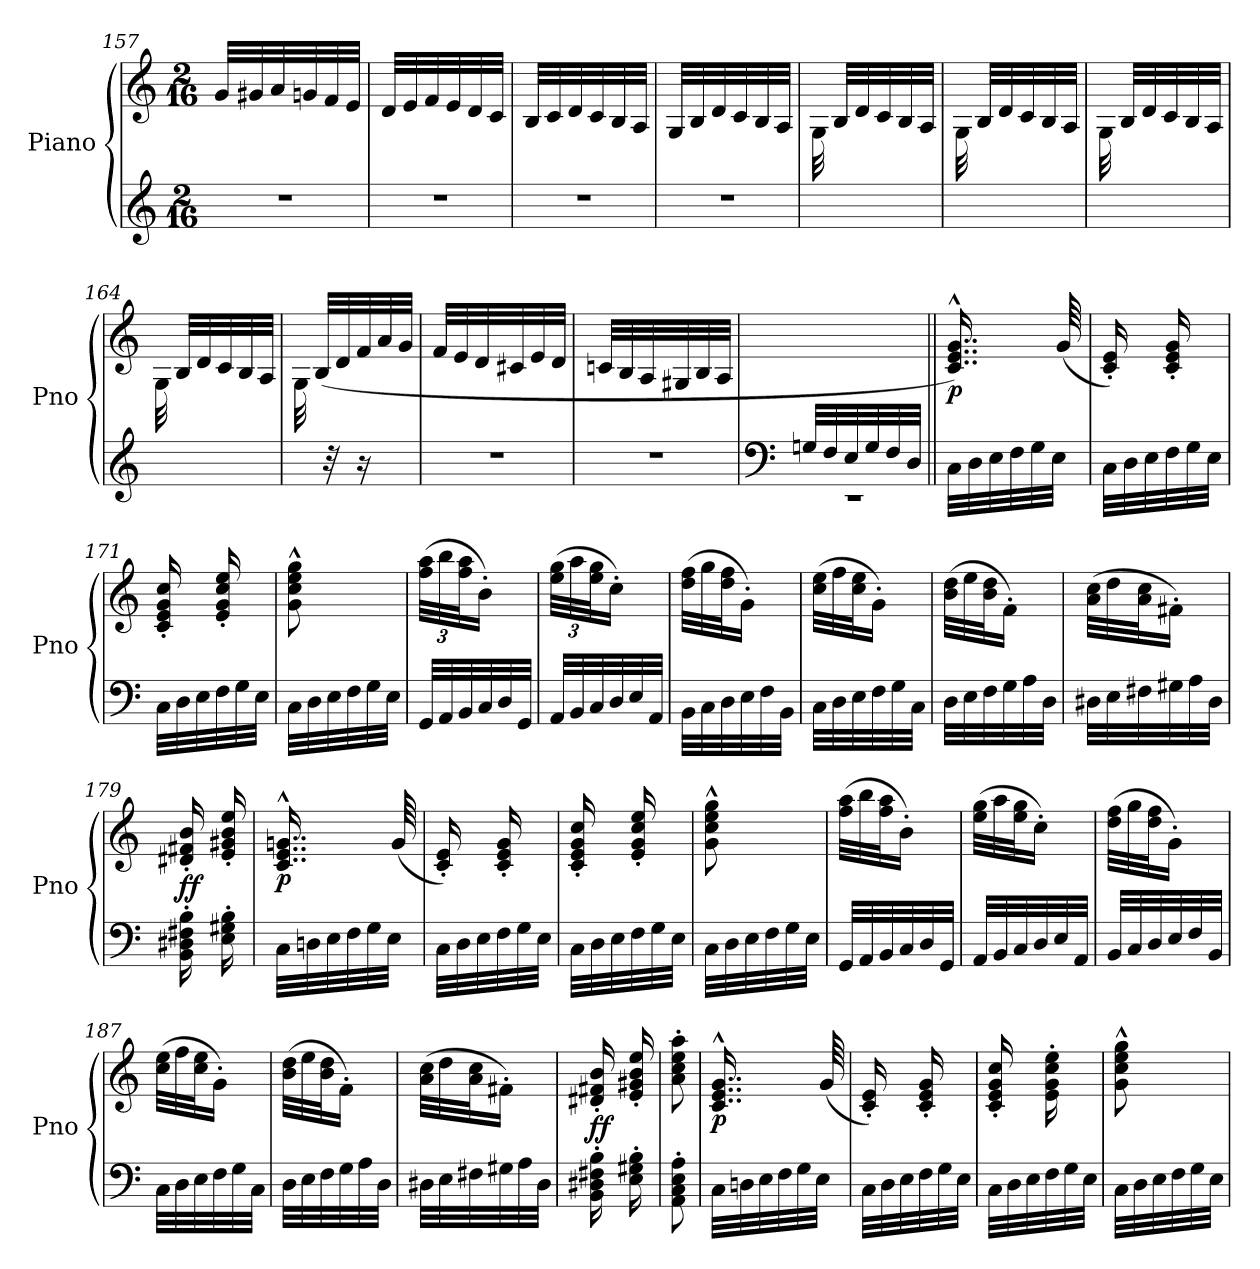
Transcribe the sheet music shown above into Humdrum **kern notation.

**kern	**kern	**dynam
*part1	*part1	*part1
*staff2	*staff1	*staff1/2
*I"Piano	*	*
*I'Pno	*	*
*clefG2	*clefG2	*
*k[]	*k[]	*
*M2/16	*M2/16	*
*	*Xtuplet	*
=157	=157	=157
8r	48g/LLL	.
.	48g#X/	.
.	48a/	.
.	48gn/	.
.	48f/	.
.	48e/JJJ	.
!!LO:LB:g=z
=158	=158	=158
8r	48d/LLL	.
.	48e/	.
.	48f/	.
.	48e/	.
.	48d/	.
.	48c/JJJ	.
=159	=159	=159
8r	48B/LLL	.
.	48c/	.
.	48d/	.
.	48c/	.
.	48B/	.
.	48A/JJJ	.
=160	=160	=160
8r	48G/LLL	.
.	48B/	.
.	48d/	.
.	48c/	.
.	48B/	.
.	48A/JJJ	.
=161	=161	=161
8ryy	48G\	.
.	48B/LLL	.
.	48d/	.
.	48c/	.
.	48B/	.
.	48A/JJJ	.
=162	=162	=162
8ryy	48G\	.
.	48B/LLL	.
.	48d/	.
.	48c/	.
.	48B/	.
.	48A/JJJ	.
=163	=163	=163
8ryy	48G\	.
.	48B/LLL	.
.	48d/	.
.	48c/	.
.	48B/	.
.	48A/JJJ	.
!!LO:LB:g=z
=164	=164	=164
8ryy	48G\	.
.	48B/LLL	.
.	48d/	.
.	48c/	.
.	48B/	.
.	48A/JJJ	.
=165	=165	=165
32ryy	48G\	.
.	(<48B/LLL	.
32r	.	.
.	48d/	.
16r	48f/	.
.	48a/	.
.	48g/JJJ	.
=166	=166	=166
8r	48f/LLL	.
.	48e/	.
.	48d/	.
.	48c#X/	.
.	48e/	.
.	48d/JJJ	.
=167	=167	=167
8r	48cn/LLL	.
.	48B/	.
.	48A/	.
.	48G#X/	.
.	48B/	.
.	48A/JJJ	.
=168	=168	=168
*clefF4	*	*
*Xtuplet	*	*
*^	*	*
48Gn/LLL	8rEE	8ryy	.
48F/	.	.	.
48E/	.	.	.
48G/	.	.	.
48F/	.	.	.
48D/JJJ	.	.	.
*v	*v	*	*
=169||	=169||	=169||
!	!	!LO:DY:b
48C\LLL	16..c/^^ 16..e/^^ 16..g/^^)	p
48D\	.	.
48E\	.	.
48F\	.	.
48G\	.	.
48E\JJJ	.	.
.	(>64g/	.
!!LO:LB:g=z
=170	=170	=170
48C\LLL	16c/' 16e/')	.
48D\	.	.
48E\	.	.
48F\	16c/' 16e/' 16g/'	.
48G\	.	.
48E\JJJ	.	.
=171	=171	=171
48C\LLL	16c/' 16e/' 16g/' 16cc/'	.
48D\	.	.
48E\	.	.
48F\	16e/' 16g/' 16cc/' 16ee/'	.
48G\	.	.
48E\JJJ	.	.
=172	=172	=172
48C\LLL	8g\^^ 8cc\^^ 8ee\^^ 8gg\^^	.
48D\	.	.
48E\	.	.
48F\	.	.
48G\	.	.
48E\JJJ	.	.
=173	=173	=173
*	*tuplet	*
*	*Xbrackettup	*
48GG\LLL	(>48ff\ 48aa\LLL	.
48AA/	48bb\	.
48BB/	48ff\ 48aa\J	.
48C/	16b'\JJ)	.
48D/	.	.
48GG/JJJ	.	.
=174	=174	=174
48AA\LLL	(>48ee\ 48gg\LLL	.
48BB/	48aa\	.
48C/	48ee\ 48gg\J	.
48D/	16cc'\JJ)	.
48E/	.	.
48AA/JJJ	.	.
=175	=175	=175
*	*Xtuplet	*
48BB\LLL	(>48dd\ 48ff\LLL	.
48C\	48gg\	.
48D\	48dd\ 48ff\J	.
48E\	16g'\JJ)	.
48F\	.	.
48BB\JJJ	.	.
!!LO:PB:g=z
=176	=176	=176
48C\LLL	(>48cc\ 48ee\LLL	.
48D\	48ff\	.
48E\	48cc\ 48ee\J	.
48F\	16g'\JJ)	.
48G\	.	.
48C\JJJ	.	.
=177	=177	=177
48D\LLL	(>48b\ 48dd\LLL	.
48E\	48ee\	.
48F\	48b\ 48dd\J	.
48G\	16f'\JJ)	.
48A\	.	.
48D\JJJ	.	.
=178	=178	=178
48D#X\LLL	(>48a\ 48cc\LLL	.
48E\	48dd\	.
48F#X\	48a\ 48cc\J	.
48G#X\	16f#X'\JJ)	.
48A\	.	.
48D#\JJJ	.	.
=179	=179	=179
!	!	!LO:DY:b
16BB\' 16D#X\' 16F#X\' 16B\'	16d#X/' 16f#X/' 16b/'	ff
16E\' 16G#X\' 16B\'	16e/' 16g#X/' 16b/' 16ee/'	.
=180	=180	=180
!	!	!LO:DY:b
48C\LLL	16..c/^^ 16..e/^^ 16..gn/^^	p
48Dn\	.	.
48E\	.	.
48F\	.	.
48G\	.	.
48E\JJJ	.	.
.	(>64g/	.
=181	=181	=181
48C\LLL	16c/' 16e/')	.
48D\	.	.
48E\	.	.
48F\	16c/' 16e/' 16g/'	.
48G\	.	.
48E\JJJ	.	.
!!LO:LB:g=z
=182	=182	=182
48C\LLL	16c/' 16e/' 16g/' 16cc/'	.
48D\	.	.
48E\	.	.
48F\	16e/' 16g/' 16cc/' 16ee/'	.
48G\	.	.
48E\JJJ	.	.
=183	=183	=183
48C\LLL	8g\^^ 8cc\^^ 8ee\^^ 8gg\^^	.
48D\	.	.
48E\	.	.
48F\	.	.
48G\	.	.
48E\JJJ	.	.
=184	=184	=184
48GG/LLL	(>48ff\ 48aa\LLL	.
48AA/	48bb\	.
48BB/	48ff\ 48aa\J	.
48C/	16b'\JJ)	.
48D/	.	.
48GG/JJJ	.	.
=185	=185	=185
48AA\LLL	(>48ee\ 48gg\LLL	.
48BB/	48aa\	.
48C/	48ee\ 48gg\J	.
48D/	16cc'\JJ)	.
48E/	.	.
48AA/JJJ	.	.
=186	=186	=186
48BB\LLL	(>48dd\ 48ff\LLL	.
48C/	48gg\	.
48D/	48dd\ 48ff\J	.
48E/	16g'\JJ)	.
48F/	.	.
48BB/JJJ	.	.
=187	=187	=187
48C\LLL	(>48cc\ 48ee\LLL	.
48D\	48ff\	.
48E\	48cc\ 48ee\J	.
48F\	16g'\JJ)	.
48G\	.	.
48C\JJJ	.	.
!!LO:LB:g=z
=188	=188	=188
48D\LLL	(>48b\ 48dd\LLL	.
48E\	48ee\	.
48F\	48b\ 48dd\J	.
48G\	16f'\JJ)	.
48A\	.	.
48D\JJJ	.	.
=189	=189	=189
48D#X\LLL	(>48a\ 48cc\LLL	.
48E\	48dd\	.
48F#X\	48a\ 48cc\J	.
48G#X\	16f#X'\JJ)	.
48A\	.	.
48D#\JJJ	.	.
=190	=190	=190
!	!	!LO:DY:b
16BB\' 16D#X\' 16F#X\' 16B\'	16d#X/' 16f#X/' 16b/'	ff
16E\' 16G#X\' 16B\'	16e/' 16g#X/' 16b/' 16ee/'	.
=191	=191	=191
8AA\' 8C\' 8E\' 8A\'	8a\' 8cc\' 8ee\' 8aa\'	.
=192	=192	=192
!	!	!LO:DY:b
48C\LLL	16..c/^^ 16..e/^^ 16..g/^^	p
48Dn\	.	.
48E\	.	.
48F\	.	.
48G\	.	.
48E\JJJ	.	.
.	(>64g/	.
=193	=193	=193
48C\LLL	16c/' 16e/')	.
48D\	.	.
48E\	.	.
48F\	16c/' 16e/' 16g/'	.
48G\	.	.
48E\JJJ	.	.
=194	=194	=194
48C\LLL	16c/' 16e/' 16g/' 16cc/'	.
48D\	.	.
48E\	.	.
48F\	16e\' 16g\' 16cc\' 16ee\'	.
48G\	.	.
48E\JJJ	.	.
!!LO:LB:g=z
=195	=195	=195
48C\LLL	8g\^^ 8cc\^^ 8ee\^^ 8gg\^^	.
48D\	.	.
48E\	.	.
48F\	.	.
48G\	.	.
48E\JJJ	.	.
=	=	=
*-	*-	*-
